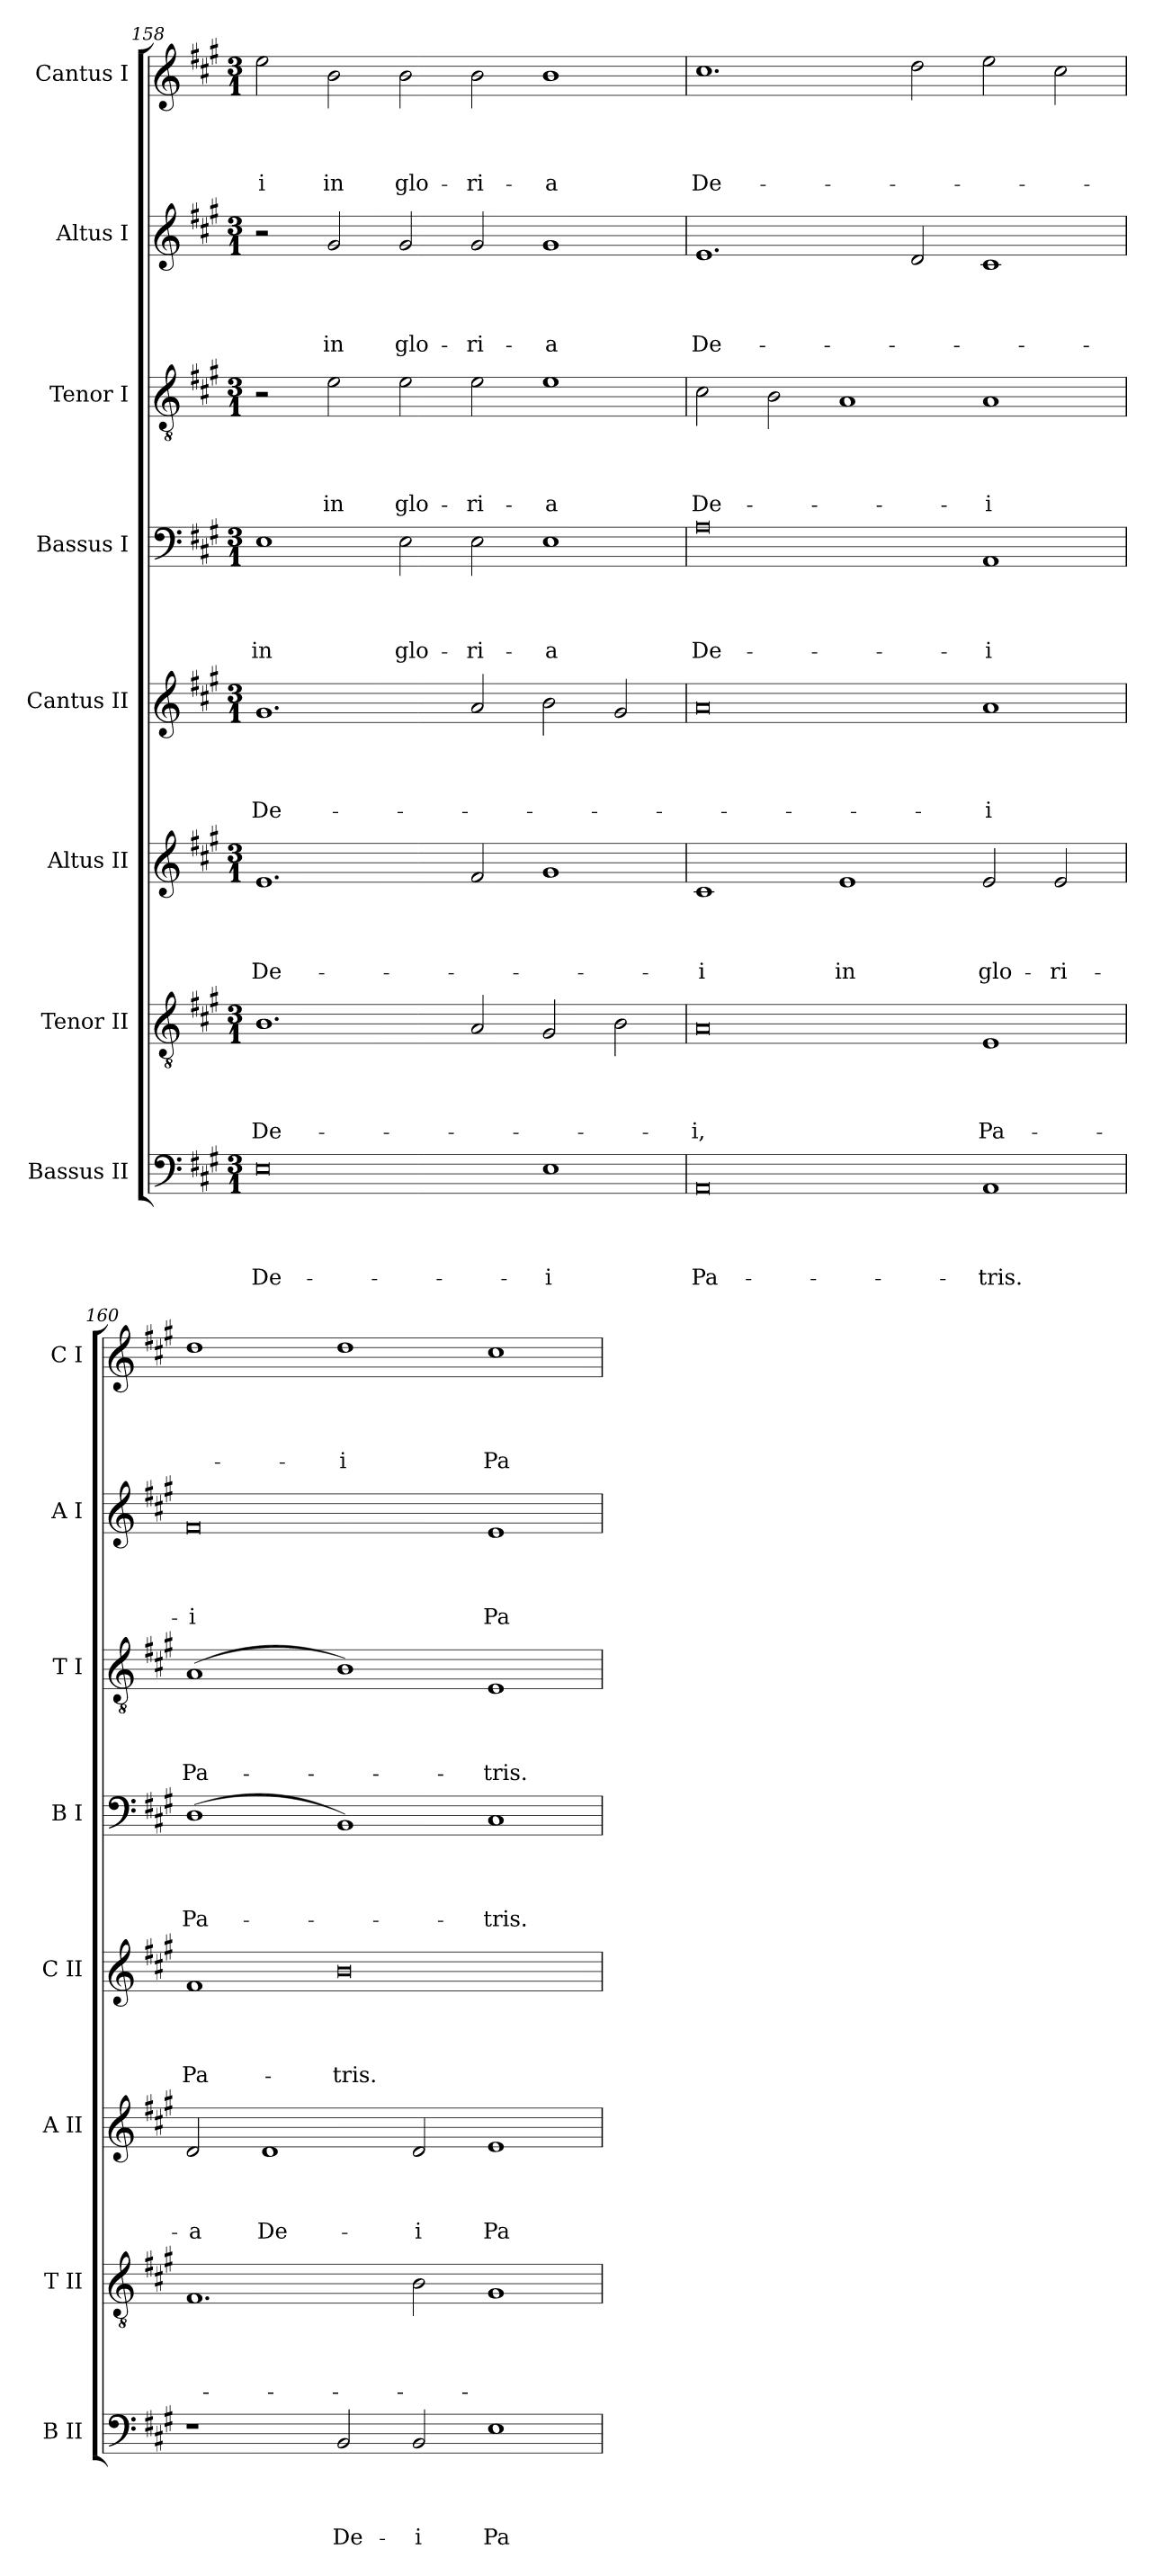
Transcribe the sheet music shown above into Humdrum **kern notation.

**kern	**text	**text	**text	**text	**kern	**text	**text	**text	**text	**kern	**text	**text	**text	**text	**kern	**text	**text	**text	**text	**kern	**text	**text	**text	**text	**kern	**text	**text	**text	**text	**kern	**text	**text	**text	**text	**kern	**text	**text	**text	**text
*part8	*part8	*part8	*part8	*part8	*part7	*part7	*part7	*part7	*part7	*part6	*part6	*part6	*part6	*part6	*part5	*part5	*part5	*part5	*part5	*part4	*part4	*part4	*part4	*part4	*part3	*part3	*part3	*part3	*part3	*part2	*part2	*part2	*part2	*part2	*part1	*part1	*part1	*part1	*part1
*staff8	*staff8	*staff8	*staff8	*staff8	*staff7	*staff7	*staff7	*staff7	*staff7	*staff6	*staff6	*staff6	*staff6	*staff6	*staff5	*staff5	*staff5	*staff5	*staff5	*staff4	*staff4	*staff4	*staff4	*staff4	*staff3	*staff3	*staff3	*staff3	*staff3	*staff2	*staff2	*staff2	*staff2	*staff2	*staff1	*staff1	*staff1	*staff1	*staff1
*I"Bassus II	*	*	*	*	*I"Tenor II	*	*	*	*	*I"Altus II	*	*	*	*	*I"Cantus II	*	*	*	*	*I"Bassus I	*	*	*	*	*I"Tenor I	*	*	*	*	*I"Altus I	*	*	*	*	*I"Cantus I	*	*	*	*
*I'B II	*	*	*	*	*I'T II	*	*	*	*	*I'A II	*	*	*	*	*I'C II	*	*	*	*	*I'B I	*	*	*	*	*I'T I	*	*	*	*	*I'A I	*	*	*	*	*I'C I	*	*	*	*
*clefF4	*	*	*	*	*clefGv2	*	*	*	*	*clefG2	*	*	*	*	*clefG2	*	*	*	*	*clefF4	*	*	*	*	*clefGv2	*	*	*	*	*clefG2	*	*	*	*	*clefG2	*	*	*	*
*k[f#c#g#]	*	*	*	*	*k[f#c#g#]	*	*	*	*	*k[f#c#g#]	*	*	*	*	*k[f#c#g#]	*	*	*	*	*k[f#c#g#]	*	*	*	*	*k[f#c#g#]	*	*	*	*	*k[f#c#g#]	*	*	*	*	*k[f#c#g#]	*	*	*	*
*A:	*	*	*	*	*A:	*	*	*	*	*A:	*	*	*	*	*A:	*	*	*	*	*A:	*	*	*	*	*A:	*	*	*	*	*A:	*	*	*	*	*A:	*	*	*	*
*M3/1	*	*	*	*	*M3/1	*	*	*	*	*M3/1	*	*	*	*	*M3/1	*	*	*	*	*M3/1	*	*	*	*	*M3/1	*	*	*	*	*M3/1	*	*	*	*	*M3/1	*	*	*	*
=158	=158	=158	=158	=158	=158	=158	=158	=158	=158	=158	=158	=158	=158	=158	=158	=158	=158	=158	=158	=158	=158	=158	=158	=158	=158	=158	=158	=158	=158	=158	=158	=158	=158	=158	=158	=158	=158	=158	=158
0E	.	.	.	De-	1.B	.	.	.	De-	1.e	.	.	.	De-	1.g#	.	.	.	De-	1E	.	.	.	in	2r	.	.	.	.	2r	.	.	.	.	2ee\	.	.	.	-i
.	.	.	.	.	.	.	.	.	.	.	.	.	.	.	.	.	.	.	.	.	.	.	.	.	2e\	.	.	.	in	2g#/	.	.	.	in	2b\	.	.	.	in
.	.	.	.	.	.	.	.	.	.	.	.	.	.	.	.	.	.	.	.	2E\	.	.	.	glo-	2e\	.	.	.	glo-	2g#/	.	.	.	glo-	2b\	.	.	.	glo-
.	.	.	.	.	2A/	.	.	.	.	2f#/	.	.	.	.	2a/	.	.	.	.	2E\	.	.	.	-ri-	2e\	.	.	.	-ri-	2g#/	.	.	.	-ri-	2b\	.	.	.	-ri-
1E	.	.	.	-i	2G#/	.	.	.	.	1g#	.	.	.	.	2b\	.	.	.	.	1E	.	.	.	-a	1e	.	.	.	-a	1g#	.	.	.	-a	1b	.	.	.	-a
.	.	.	.	.	2B\	.	.	.	.	.	.	.	.	.	2g#/	.	.	.	.	.	.	.	.	.	.	.	.	.	.	.	.	.	.	.	.	.	.	.	.
=159	=159	=159	=159	=159	=159	=159	=159	=159	=159	=159	=159	=159	=159	=159	=159	=159	=159	=159	=159	=159	=159	=159	=159	=159	=159	=159	=159	=159	=159	=159	=159	=159	=159	=159	=159	=159	=159	=159	=159
0AA	.	.	.	Pa-	0A	.	.	.	-i,	1c#	.	.	.	-i	0a	.	.	.	.	0A	.	.	.	De-	2c#\	.	.	.	De-	1.e	.	.	.	De-	1.cc#	.	.	.	De-
.	.	.	.	.	.	.	.	.	.	.	.	.	.	.	.	.	.	.	.	.	.	.	.	.	2B\	.	.	.	.	.	.	.	.	.	.	.	.	.	.
.	.	.	.	.	.	.	.	.	.	1e	.	.	.	in	.	.	.	.	.	.	.	.	.	.	1A	.	.	.	.	.	.	.	.	.	.	.	.	.	.
.	.	.	.	.	.	.	.	.	.	.	.	.	.	.	.	.	.	.	.	.	.	.	.	.	.	.	.	.	.	2d/	.	.	.	.	2dd\	.	.	.	.
1AA	.	.	.	-tris.	1E	.	.	.	Pa-	2e/	.	.	.	glo-	1a	.	.	.	-i	1AA	.	.	.	-i	1A	.	.	.	-i	1c#	.	.	.	.	2ee\	.	.	.	.
.	.	.	.	.	.	.	.	.	.	2e/	.	.	.	-ri-	.	.	.	.	.	.	.	.	.	.	.	.	.	.	.	.	.	.	.	.	2cc#\	.	.	.	.
=160	=160	=160	=160	=160	=160	=160	=160	=160	=160	=160	=160	=160	=160	=160	=160	=160	=160	=160	=160	=160	=160	=160	=160	=160	=160	=160	=160	=160	=160	=160	=160	=160	=160	=160	=160	=160	=160	=160	=160
1r	.	.	.	.	1.F#	.	.	.	.	2d/	.	.	.	-a	1f#	.	.	.	Pa-	(1D	.	.	.	Pa-	(1A	.	.	.	Pa-	0f#	.	.	.	-i	1dd	.	.	.	.
.	.	.	.	.	.	.	.	.	.	1d	.	.	.	De-	.	.	.	.	.	.	.	.	.	.	.	.	.	.	.	.	.	.	.	.	.	.	.	.	.
2BB/	.	.	.	De-	.	.	.	.	.	.	.	.	.	.	0b	.	.	.	-tris.	1BB)	.	.	.	.	1B)	.	.	.	.	.	.	.	.	.	1dd	.	.	.	-i
2BB/	.	.	.	-i	2B\	.	.	.	.	2d/	.	.	.	-i	.	.	.	.	.	.	.	.	.	.	.	.	.	.	.	.	.	.	.	.	.	.	.	.	.
1E	.	.	.	Pa-	1G#	.	.	.	.	1e	.	.	.	Pa-	.	.	.	.	.	1C#	.	.	.	-tris.	1E	.	.	.	-tris.	1e	.	.	.	Pa-	1cc#	.	.	.	Pa-
=	=	=	=	=	=	=	=	=	=	=	=	=	=	=	=	=	=	=	=	=	=	=	=	=	=	=	=	=	=	=	=	=	=	=	=	=	=	=	=
*-	*-	*-	*-	*-	*-	*-	*-	*-	*-	*-	*-	*-	*-	*-	*-	*-	*-	*-	*-	*-	*-	*-	*-	*-	*-	*-	*-	*-	*-	*-	*-	*-	*-	*-	*-	*-	*-	*-	*-
